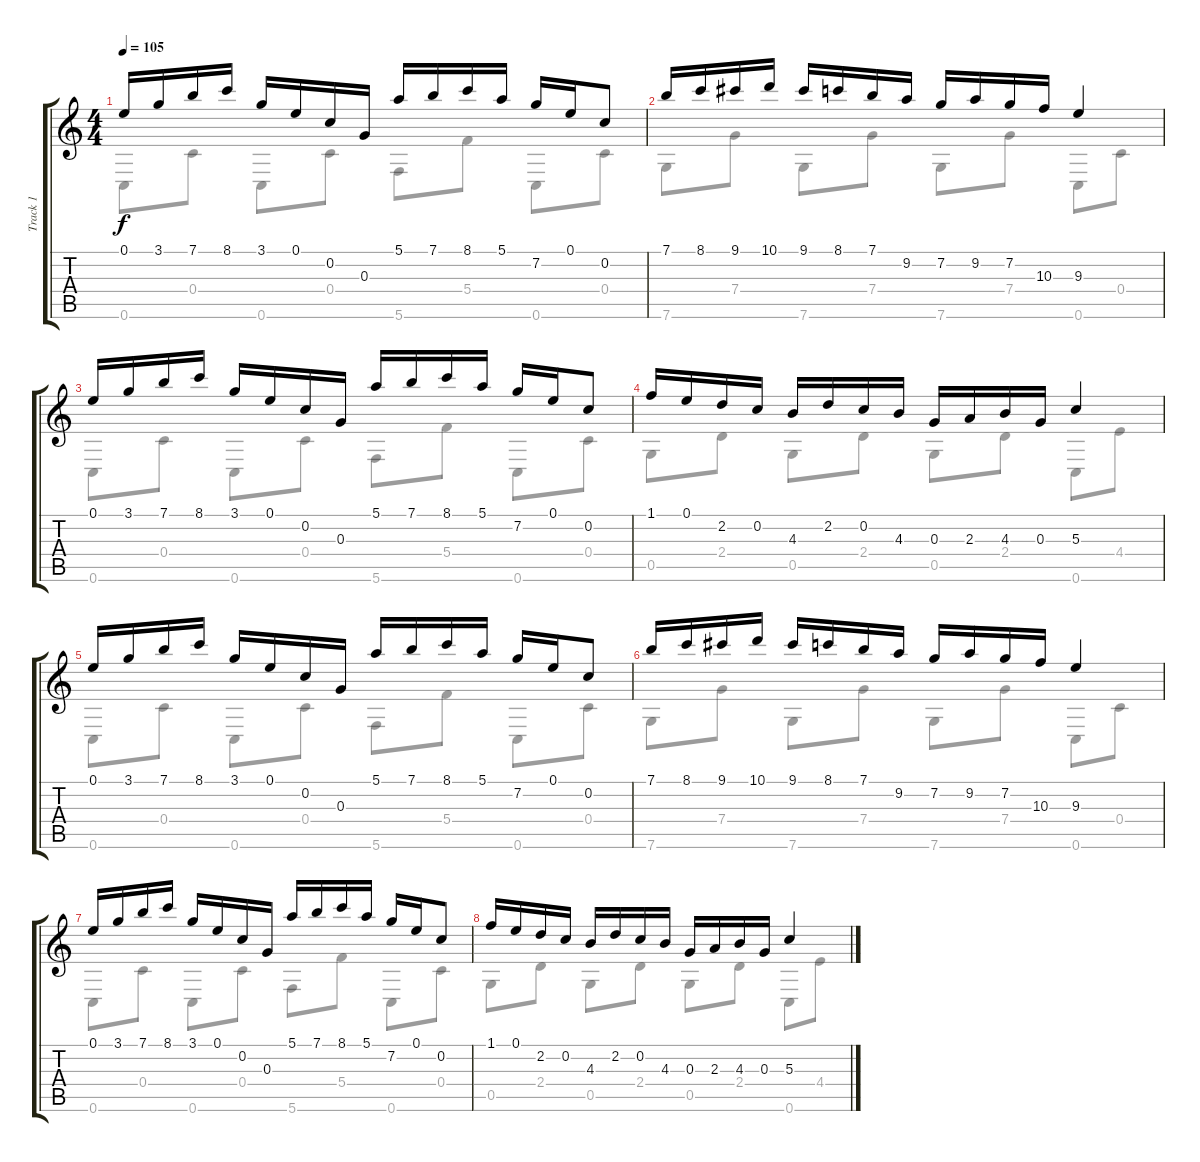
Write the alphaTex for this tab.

\track ("Track 1" "Track 1") {instrument acousticguitarsteel}
\staff {score tabs}
\tuning (E4 C4 G3 C3 G2 C2) {hide}
\voice
\ts (4 4)
\tempo 105
\clef g2
\ks c
0.1.16{dy f} 3.1.16 7.1.16 8.1.16 3.1.16 0.1.16 0.2.16 0.3.16 5.1.16 7.1.16 8.1.16 5.1.16 7.2.16 0.1.16 0.2.8 |
7.1.16 8.1.16 9.1.16 10.1.16 9.1.16 8.1.16 7.1.16 9.2.16 7.2.16 9.2.16 7.2.16 10.3.16 9.3.4 |
0.1.16 3.1.16 7.1.16 8.1.16 3.1.16 0.1.16 0.2.16 0.3.16 5.1.16 7.1.16 8.1.16 5.1.16 7.2.16 0.1.16 0.2.8 |
1.1.16 0.1.16 2.2.16 0.2.16 4.3.16 2.2.16 0.2.16 4.3.16 0.3.16 2.3.16 4.3.16 0.3.16 5.3.4 |
0.1.16 3.1.16 7.1.16 8.1.16 3.1.16 0.1.16 0.2.16 0.3.16 5.1.16 7.1.16 8.1.16 5.1.16 7.2.16 0.1.16 0.2.8 |
7.1.16 8.1.16 9.1.16 10.1.16 9.1.16 8.1.16 7.1.16 9.2.16 7.2.16 9.2.16 7.2.16 10.3.16 9.3.4 |
0.1.16 3.1.16 7.1.16 8.1.16 3.1.16 0.1.16 0.2.16 0.3.16 5.1.16 7.1.16 8.1.16 5.1.16 7.2.16 0.1.16 0.2.8 |
1.1.16 0.1.16 2.2.16 0.2.16 4.3.16 2.2.16 0.2.16 4.3.16 0.3.16 2.3.16 4.3.16 0.3.16 5.3.4
\voice
\clef g2
\ottava regular
\simile none
\ks c
0.6.8{dy f} 0.4.8 0.6.8 0.4.8 5.6.8 5.4.8 0.6.8 0.4.8 |
7.6.8 7.4.8 7.6.8 7.4.8 7.6.8 7.4.8 0.6.8 0.4.8 |
0.6.8 0.4.8 0.6.8 0.4.8 5.6.8 5.4.8 0.6.8 0.4.8 |
0.5.8 2.4.8 0.5.8 2.4.8 0.5.8 2.4.8 0.6.8 4.4.8 |
0.6.8 0.4.8 0.6.8 0.4.8 5.6.8 5.4.8 0.6.8 0.4.8 |
7.6.8 7.4.8 7.6.8 7.4.8 7.6.8 7.4.8 0.6.8 0.4.8 |
0.6.8 0.4.8 0.6.8 0.4.8 5.6.8 5.4.8 0.6.8 0.4.8 |
0.5.8 2.4.8 0.5.8 2.4.8 0.5.8 2.4.8 0.6.8 4.4.8
